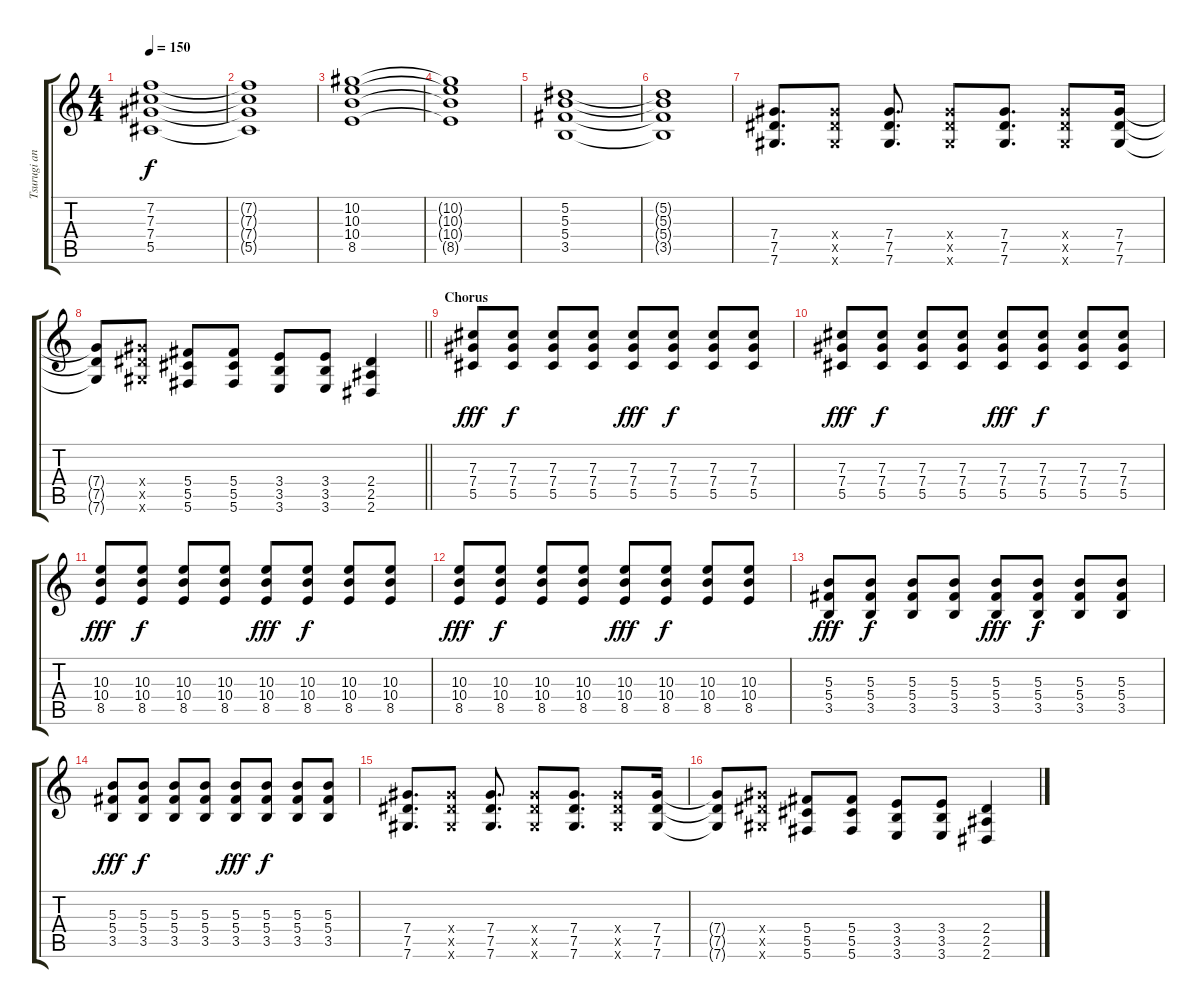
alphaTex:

\track ("Tsurugi and Mizuki Combined" "Tsurugi an") {instrument distortionguitar}
\staff {score tabs}
\tuning (Eb4 Bb3 Gb3 Db3 Ab2 Db2) {hide}
\ts (4 4)
\tempo 150
\clef g2
\ks c
(7.2 7.3 7.4 5.5).1{dy f} |
(7.2{t} 7.3{t} 7.4{t} 5.5{t}).1 |
(10.2 10.3 10.4 8.5).1 |
(10.2{t} 10.3{t} 10.4{t} 8.5{t}).1 |
(5.2 5.3 5.4 3.5).1 |
(5.2{t} 5.3{t} 5.4{t} 3.5{t}).1 |
(7.4 7.5 7.6).8{d} (7.4{x} 7.5{x} 7.6{x}).8 (7.4 7.5 7.6).8{d} (7.4{x} 7.5{x} 7.6{x}).8 (7.4 7.5 7.6).8{d} (7.4{x} 7.5{x} 7.6{x}).8 (7.4 7.5 7.6).16 |
\barLineRight lightlight
(7.4{t} 7.5{t} 7.6{t}).8 (7.4{x} 7.5{x} 7.6{x}).8 (5.4 5.5 5.6).8 (5.4 5.5 5.6).8 (3.4 3.5 3.6).8 (3.4 3.5 3.6).8 (2.4 2.5 2.6).4 |
\section ("" "Chorus")
(7.3 7.4 5.5).8{dy fff} (7.3 7.4 5.5).8{dy f} (7.3 7.4 5.5).8 (7.3 7.4 5.5).8 (7.3 7.4 5.5).8{dy fff} (7.3 7.4 5.5).8{dy f} (7.3 7.4 5.5).8 (7.3 7.4 5.5).8 |
(7.3 7.4 5.5).8{dy fff} (7.3 7.4 5.5).8{dy f} (7.3 7.4 5.5).8 (7.3 7.4 5.5).8 (7.3 7.4 5.5).8{dy fff} (7.3 7.4 5.5).8{dy f} (7.3 7.4 5.5).8 (7.3 7.4 5.5).8 |
(10.3 10.4 8.5).8{dy fff} (10.3 10.4 8.5).8{dy f} (10.3 10.4 8.5).8 (10.3 10.4 8.5).8 (10.3 10.4 8.5).8{dy fff} (10.3 10.4 8.5).8{dy f} (10.3 10.4 8.5).8 (10.3 10.4 8.5).8 |
(10.3 10.4 8.5).8{dy fff} (10.3 10.4 8.5).8{dy f} (10.3 10.4 8.5).8 (10.3 10.4 8.5).8 (10.3 10.4 8.5).8{dy fff} (10.3 10.4 8.5).8{dy f} (10.3 10.4 8.5).8 (10.3 10.4 8.5).8 |
(5.3 5.4 3.5).8{dy fff} (5.3 5.4 3.5).8{dy f} (5.3 5.4 3.5).8 (5.3 5.4 3.5).8 (5.3 5.4 3.5).8{dy fff} (5.3 5.4 3.5).8{dy f} (5.3 5.4 3.5).8 (5.3 5.4 3.5).8 |
(5.3 5.4 3.5).8{dy fff} (5.3 5.4 3.5).8{dy f} (5.3 5.4 3.5).8 (5.3 5.4 3.5).8 (5.3 5.4 3.5).8{dy fff} (5.3 5.4 3.5).8{dy f} (5.3 5.4 3.5).8 (5.3 5.4 3.5).8 |
(7.4 7.5 7.6).8{d} (7.4{x} 7.5{x} 7.6{x}).8 (7.4 7.5 7.6).8{d} (7.4{x} 7.5{x} 7.6{x}).8 (7.4 7.5 7.6).8{d} (7.4{x} 7.5{x} 7.6{x}).8 (7.4 7.5 7.6).16 |
(7.4{t} 7.5{t} 7.6{t}).8 (7.4{x} 7.5{x} 7.6{x}).8 (5.4 5.5 5.6).8 (5.4 5.5 5.6).8 (3.4 3.5 3.6).8 (3.4 3.5 3.6).8 (2.4 2.5 2.6).4
